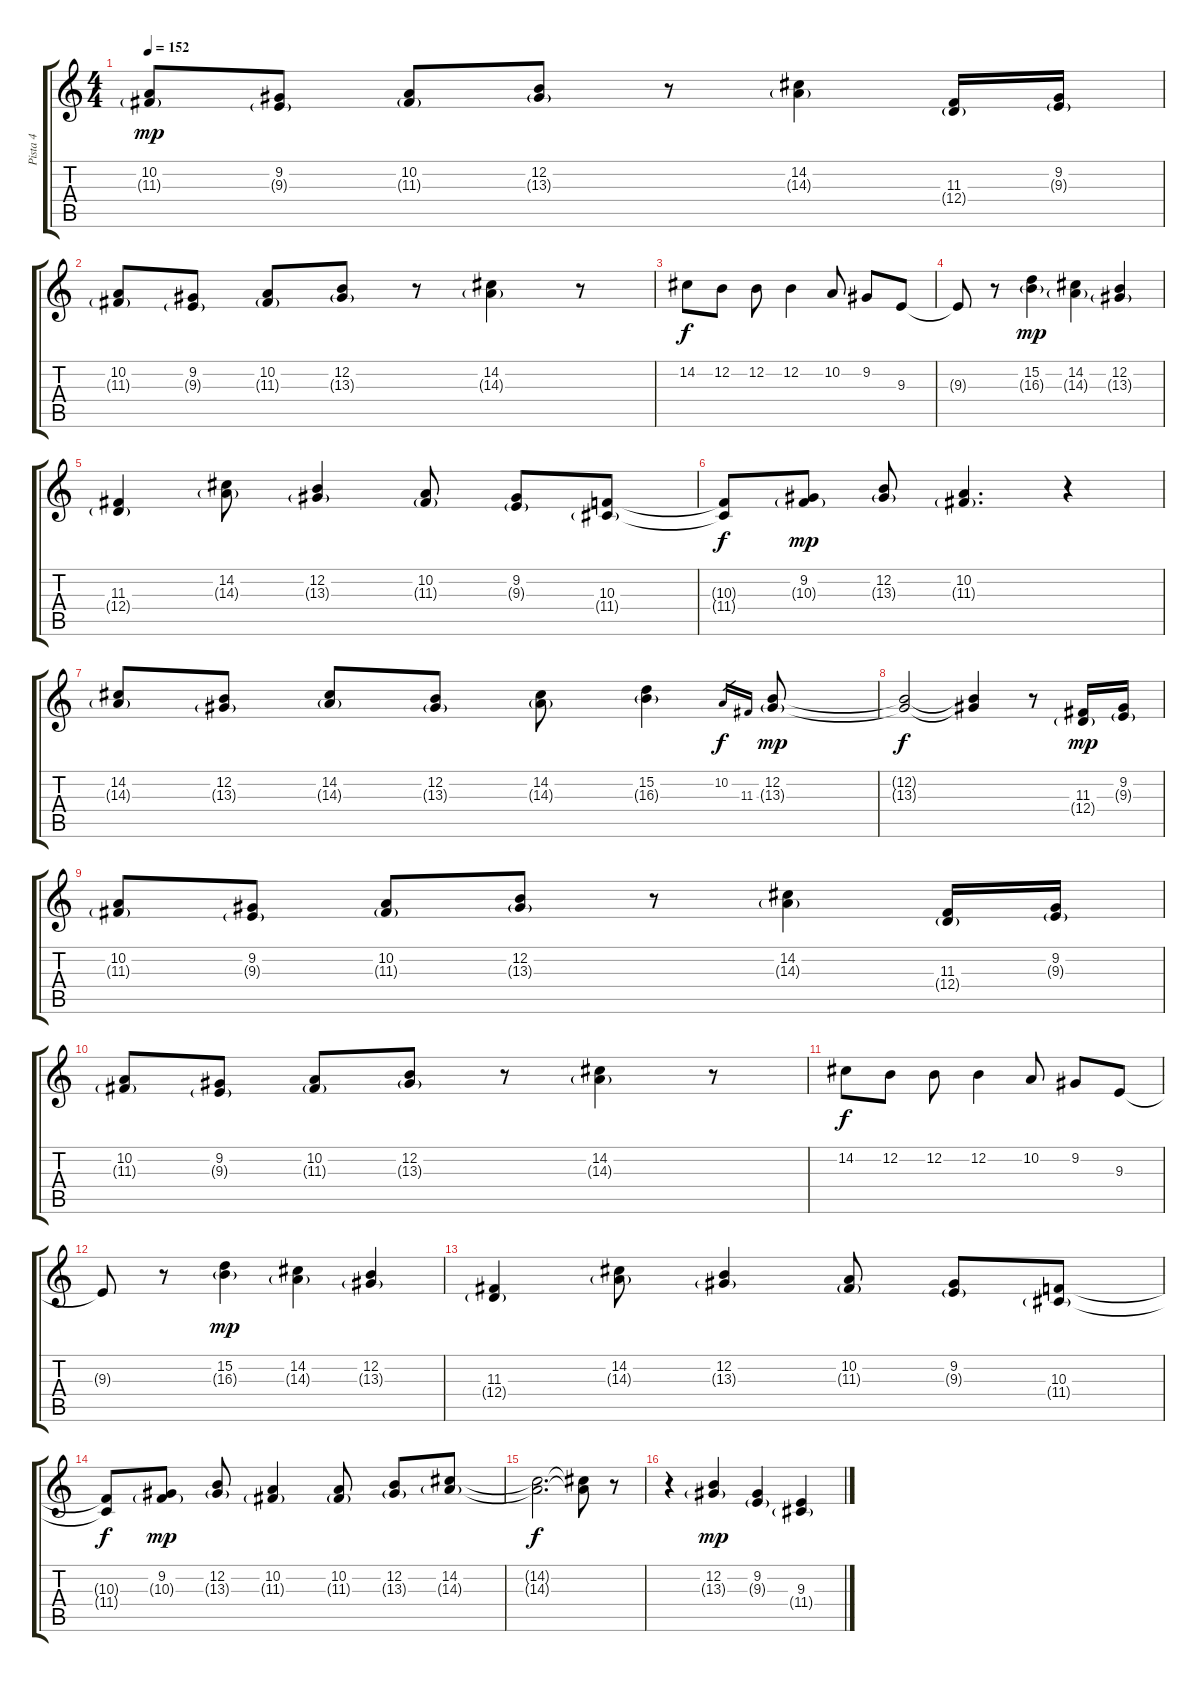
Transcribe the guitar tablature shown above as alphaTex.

\track ("Pista 4" "Pista 4") {instrument lead2sawtooth}
\staff {score tabs}
\tuning (E4 B3 G3 D3 A2 E2) {hide}
\ts (4 4)
\tempo 152
\clef g2
\ks c
(10.2 11.3{g}).8{dy mp} (9.2 9.3{g}).8 (10.2 11.3{g}).8 (12.2 13.3{g}).8 r.8 (14.2 14.3{g}).4 (11.3 12.4{g}).16 (9.2 9.3{g}).16 |
(10.2 11.3{g}).8 (9.2 9.3{g}).8 (10.2 11.3{g}).8 (12.2 13.3{g}).8 r.8 (14.2 14.3{g}).4 r.8 |
14.2.8{dy f} 12.2.8 12.2.8 12.2.4 10.2.8 9.2.8 9.3.8 |
9.3{t}.8 r.8 (15.2 16.3{g}).4{dy mp} (14.2 14.3{g}).4 (12.2 13.3{g}).4 |
(11.3 12.4{g}).4 (14.2 14.3{g}).8 (12.2 13.3{g}).4 (10.2 11.3{g}).8 (9.2 9.3{g}).8 (10.3 11.4{g}).8 |
(10.3{t} 11.4{t}).8{dy f} (9.2 10.3{g}).8{dy mp} (12.2 13.3{g}).8 (10.2 11.3{g}).4{d} r.4 |
(14.2 14.3{g}).8 (12.2 13.3{g}).8 (14.2 14.3{g}).8 (12.2 13.3{g}).8 (14.2 14.3{g}).8 (15.2 16.3{g}).4 10.2.16{gr dy f} 11.3.16{gr} (12.2 13.3{g}).8{dy mp} |
(12.2{t} 13.3{t}).2{dy f} (12.2{t} 13.3{t}).4 r.8 (11.3 12.4{g}).16{dy mp} (9.2 9.3{g}).16 |
(10.2 11.3{g}).8 (9.2 9.3{g}).8 (10.2 11.3{g}).8 (12.2 13.3{g}).8 r.8 (14.2 14.3{g}).4 (11.3 12.4{g}).16 (9.2 9.3{g}).16 |
(10.2 11.3{g}).8 (9.2 9.3{g}).8 (10.2 11.3{g}).8 (12.2 13.3{g}).8 r.8 (14.2 14.3{g}).4 r.8 |
14.2.8{dy f} 12.2.8 12.2.8 12.2.4 10.2.8 9.2.8 9.3.8 |
9.3{t}.8 r.8 (15.2 16.3{g}).4{dy mp} (14.2 14.3{g}).4 (12.2 13.3{g}).4 |
(11.3 12.4{g}).4 (14.2 14.3{g}).8 (12.2 13.3{g}).4 (10.2 11.3{g}).8 (9.2 9.3{g}).8 (10.3 11.4{g}).8 |
(10.3{t} 11.4{t}).8{dy f} (9.2 10.3{g}).8{dy mp} (12.2 13.3{g}).8 (10.2 11.3{g}).4 (10.2 11.3{g}).8 (12.2 13.3{g}).8 (14.2 14.3{g}).8 |
(14.2{t} 14.3{t}).2{d dy f} (14.2{t} 14.3{t}).8 r.8 |
r.4 (12.2 13.3{g}).4{dy mp} (9.2 9.3{g}).4 (9.3 11.4{g}).4
